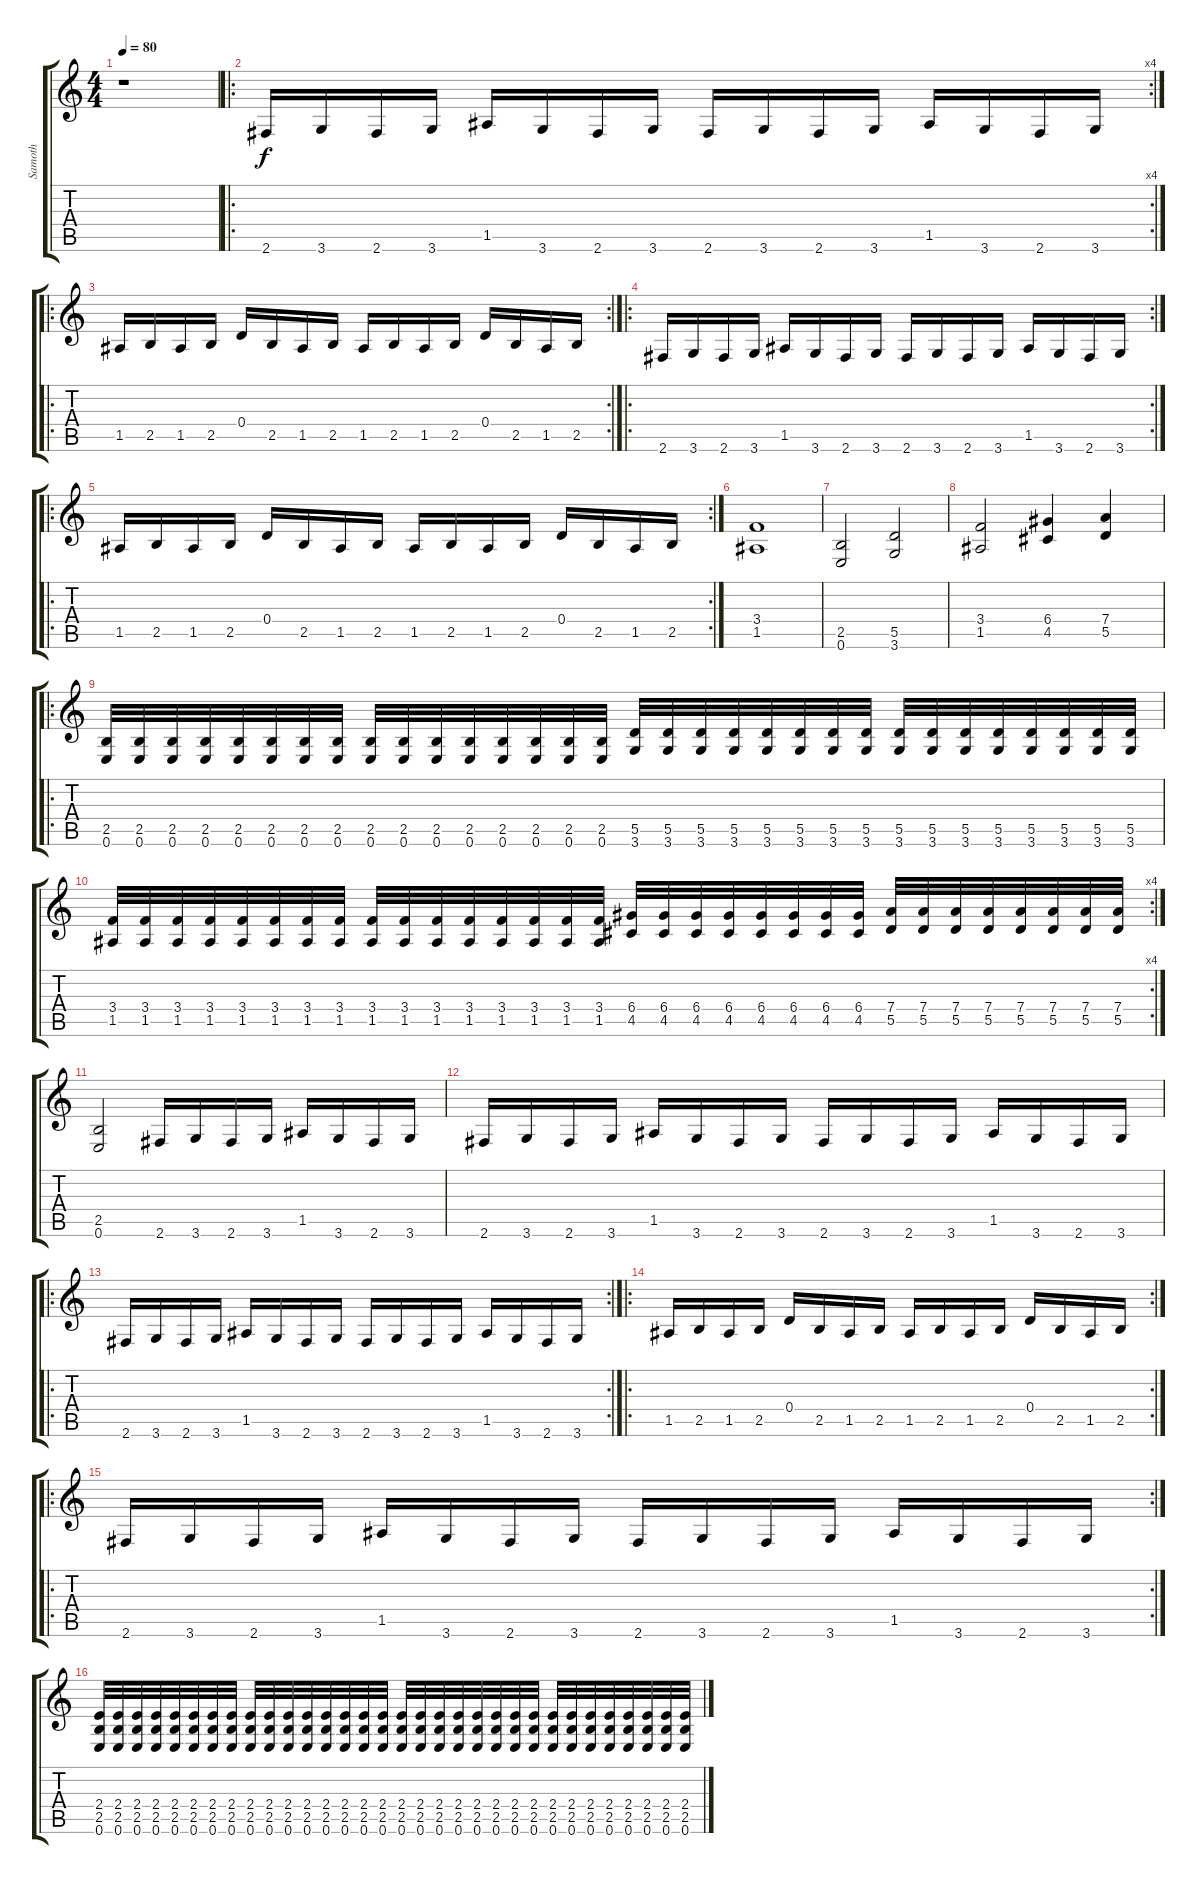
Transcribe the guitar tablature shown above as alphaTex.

\track ("Samoth" "Samoth") {instrument distortionguitar}
\staff {score tabs}
\tuning (E4 B3 G3 D3 A2 E2) {hide}
\ts (4 4)
\tempo 80
\clef g2
\ks c
r.1{dy f instrument distortionguitar} |
\ro
\rc 4
2.6.16 3.6.16 2.6.16 3.6.16 1.5.16 3.6.16 2.6.16 3.6.16 2.6.16 3.6.16 2.6.16 3.6.16 1.5.16 3.6.16 2.6.16 3.6.16 |
\ro
\rc 2
1.5.16 2.5.16 1.5.16 2.5.16 0.4.16 2.5.16 1.5.16 2.5.16 1.5.16 2.5.16 1.5.16 2.5.16 0.4.16 2.5.16 1.5.16 2.5.16 |
\ro
\rc 2
2.6.16 3.6.16 2.6.16 3.6.16 1.5.16 3.6.16 2.6.16 3.6.16 2.6.16 3.6.16 2.6.16 3.6.16 1.5.16 3.6.16 2.6.16 3.6.16 |
\ro
\rc 2
1.5.16 2.5.16 1.5.16 2.5.16 0.4.16 2.5.16 1.5.16 2.5.16 1.5.16 2.5.16 1.5.16 2.5.16 0.4.16 2.5.16 1.5.16 2.5.16 |
(3.4 1.5).1 |
(2.5 0.6).2 (5.5 3.6).2 |
(3.4 1.5).2 (6.4 4.5).4 (7.4 5.5).4 |
\ro
(2.5 0.6).32 (2.5 0.6).32 (2.5 0.6).32 (2.5 0.6).32 (2.5 0.6).32 (2.5 0.6).32 (2.5 0.6).32 (2.5 0.6).32 (2.5 0.6).32 (2.5 0.6).32 (2.5 0.6).32 (2.5 0.6).32 (2.5 0.6).32 (2.5 0.6).32 (2.5 0.6).32 (2.5 0.6).32 (5.5 3.6).32 (5.5 3.6).32 (5.5 3.6).32 (5.5 3.6).32 (5.5 3.6).32 (5.5 3.6).32 (5.5 3.6).32 (5.5 3.6).32 (5.5 3.6).32 (5.5 3.6).32 (5.5 3.6).32 (5.5 3.6).32 (5.5 3.6).32 (5.5 3.6).32 (5.5 3.6).32 (5.5 3.6).32 |
\rc 4
(3.4 1.5).32 (3.4 1.5).32 (3.4 1.5).32 (3.4 1.5).32 (3.4 1.5).32 (3.4 1.5).32 (3.4 1.5).32 (3.4 1.5).32 (3.4 1.5).32 (3.4 1.5).32 (3.4 1.5).32 (3.4 1.5).32 (3.4 1.5).32 (3.4 1.5).32 (3.4 1.5).32 (3.4 1.5).32 (6.4 4.5).32 (6.4 4.5).32 (6.4 4.5).32 (6.4 4.5).32 (6.4 4.5).32 (6.4 4.5).32 (6.4 4.5).32 (6.4 4.5).32 (7.4 5.5).32 (7.4 5.5).32 (7.4 5.5).32 (7.4 5.5).32 (7.4 5.5).32 (7.4 5.5).32 (7.4 5.5).32 (7.4 5.5).32 |
(2.5 0.6).2 2.6.16 3.6.16 2.6.16 3.6.16 1.5.16 3.6.16 2.6.16 3.6.16 |
2.6.16 3.6.16 2.6.16 3.6.16 1.5.16 3.6.16 2.6.16 3.6.16 2.6.16 3.6.16 2.6.16 3.6.16 1.5.16 3.6.16 2.6.16 3.6.16 |
\ro
\rc 2
2.6.16 3.6.16 2.6.16 3.6.16 1.5.16 3.6.16 2.6.16 3.6.16 2.6.16 3.6.16 2.6.16 3.6.16 1.5.16 3.6.16 2.6.16 3.6.16 |
\ro
\rc 2
1.5.16 2.5.16 1.5.16 2.5.16 0.4.16 2.5.16 1.5.16 2.5.16 1.5.16 2.5.16 1.5.16 2.5.16 0.4.16 2.5.16 1.5.16 2.5.16 |
\ro
\rc 2
2.6.16 3.6.16 2.6.16 3.6.16 1.5.16 3.6.16 2.6.16 3.6.16 2.6.16 3.6.16 2.6.16 3.6.16 1.5.16 3.6.16 2.6.16 3.6.16 |
(2.4 2.5 0.6).32 (2.4 2.5 0.6).32 (2.4 2.5 0.6).32 (2.4 2.5 0.6).32 (2.4 2.5 0.6).32 (2.4 2.5 0.6).32 (2.4 2.5 0.6).32 (2.4 2.5 0.6).32 (2.4 2.5 0.6).32 (2.4 2.5 0.6).32 (2.4 2.5 0.6).32 (2.4 2.5 0.6).32 (2.4 2.5 0.6).32 (2.4 2.5 0.6).32 (2.4 2.5 0.6).32 (2.4 2.5 0.6).32 (2.4 2.5 0.6).32 (2.4 2.5 0.6).32 (2.4 2.5 0.6).32 (2.4 2.5 0.6).32 (2.4 2.5 0.6).32 (2.4 2.5 0.6).32 (2.4 2.5 0.6).32 (2.4 2.5 0.6).32 (2.4 2.5 0.6).32 (2.4 2.5 0.6).32 (2.4 2.5 0.6).32 (2.4 2.5 0.6).32 (2.4 2.5 0.6).32 (2.4 2.5 0.6).32 (2.4 2.5 0.6).32 (2.4 2.5 0.6).32
